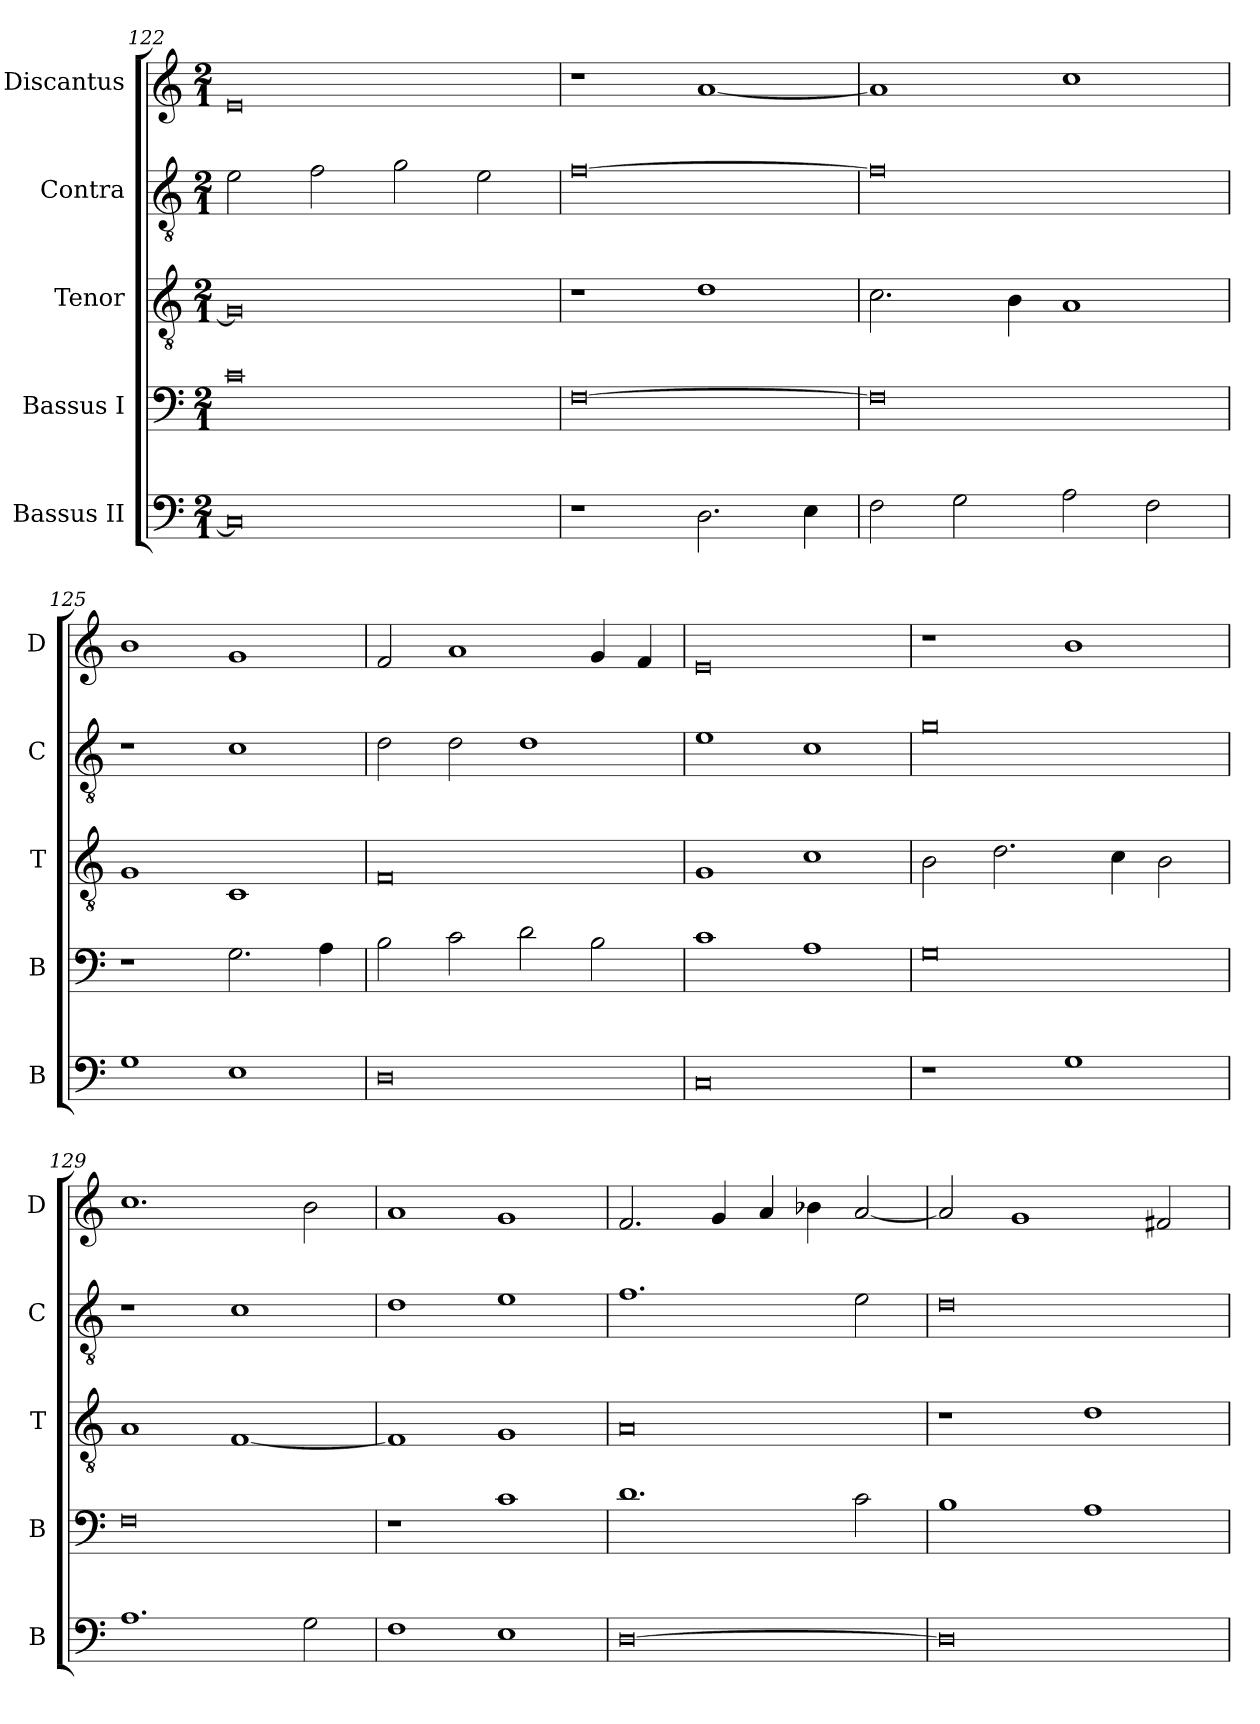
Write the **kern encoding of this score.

**kern	**kern	**kern	**kern	**kern
*part5	*part4	*part3	*part2	*part1
*staff5	*staff4	*staff3	*staff2	*staff1
*I"Bassus II	*I"Bassus I	*I"Tenor	*I"Contra	*I"Discantus
*I'B	*I'B	*I'T	*I'C	*I'D
*clefF4	*clefF4	*clefGv2	*clefGv2	*clefG2
*k[]	*k[]	*k[]	*k[]	*k[]
*M2/1	*M2/1	*M2/1	*M2/1	*M2/1
=122	=122	=122	=122	=122
0C]	0c	0G]	2e\	0e
.	.	.	2f\	.
.	.	.	2g\	.
.	.	.	2e\	.
=123	=123	=123	=123	=123
1r	[0F	1r	[0f	1r
2.D\	.	1d	.	[1a
4E\	.	.	.	.
=124	=124	=124	=124	=124
2F\	0F]	2.c\	0f]	1a]
2G\	.	.	.	.
.	.	4B\	.	.
2A\	.	1A	.	1cc
2F\	.	.	.	.
=125	=125	=125	=125	=125
1G	1r	1G	1r	1b
1E	2.G\	1C	1c	1g
.	4A\	.	.	.
=126	=126	=126	=126	=126
0D	2B\	0F	2d\	2f/
.	2c\	.	2d\	1a
.	2d\	.	1d	.
.	2B\	.	.	4g/
.	.	.	.	4f/
=127	=127	=127	=127	=127
0C	1c	1G	1e	0e
.	1A	1c	1c	.
=128	=128	=128	=128	=128
1r	0G	2B\	0g	1r
.	.	2.d\	.	.
1G	.	.	.	1b
.	.	4c\	.	.
.	.	2B\	.	.
=129	=129	=129	=129	=129
1.A	0F	1A	1r	1.cc
.	.	[1F	1c	.
2G\	.	.	.	2b\
=130	=130	=130	=130	=130
1F	1r	1F]	1d	1a
1E	1c	1G	1e	1g
=131	=131	=131	=131	=131
[0D	1.d	0A	1.f	2.f/
.	.	.	.	4g/
.	.	.	.	4a/
.	.	.	.	4b-X\
.	2c\	.	2e\	[2a/
=132	=132	=132	=132	=132
0D]	1B	1r	0d	2a/]
.	.	.	.	1g
.	1A	1d	.	.
.	.	.	.	2f#X/
=	=	=	=	=
*-	*-	*-	*-	*-
